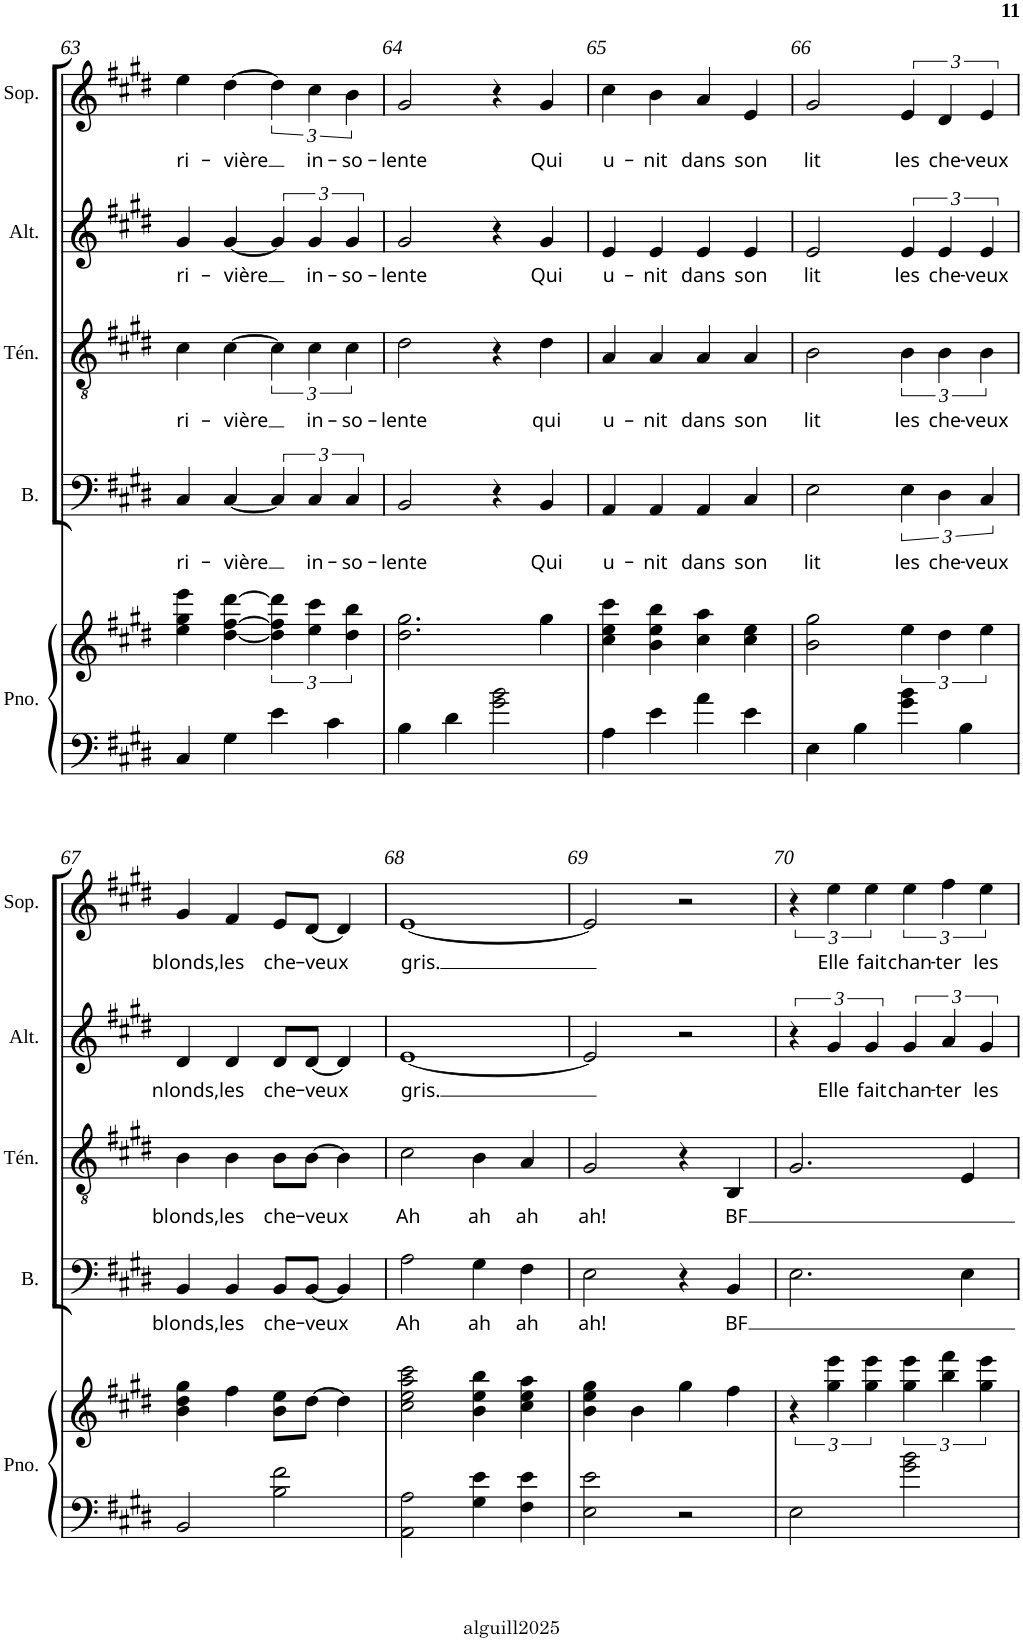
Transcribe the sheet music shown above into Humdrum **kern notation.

**kern	**kern	**kern	**text	**kern	**text	**kern	**text	**kern	**text
*part5	*part5	*part4	*part4	*part3	*part3	*part2	*part2	*part1	*part1
*staff6	*staff5	*staff4	*staff4	*staff3	*staff3	*staff2	*staff2	*staff1	*staff1
*I"Piano	*	*I"Basse	*	*I"Ténor	*	*I"Alto	*	*I"Soprano	*
*I'Pno.	*	*I'B.	*	*I'Tén.	*	*I'Alt.	*	*I'Sop.	*
!!LO:PB:g=z
*clefF4	*clefG2	*clefF4	*	*clefGv2	*	*clefG2	*	*clefG2	*
*k[f#c#g#d#]	*k[f#c#g#d#]	*k[f#c#g#d#]	*	*k[f#c#g#d#]	*	*k[f#c#g#d#]	*	*k[f#c#g#d#]	*
*E:	*E:	*E:	*	*E:	*	*E:	*	*E:	*
*M4/4	*M4/4	*M4/4	*	*M4/4	*	*M4/4	*	*M4/4	*
*met(c)	*met(c)	*met(c)	*	*met(c)	*	*met(c)	*	*met(c)	*
=63	=63	=63	=63	=63	=63	=63	=63	=63	=63
!	!	!	!LO:LY:b	!	!LO:LY:b	!	!LO:LY:b	!	!LO:LY:b
4C#/	4ee\ 4gg#\ 4eee\	4C#/	ri-	4c#\	ri-	4g#/	ri-	4ee\	ri-
!	!	!	!LO:LY:b	!	!LO:LY:b	!	!LO:LY:b	!	!LO:LY:b
4G#\	[4dd#\ [4ff#\ [4ddd#\	[4C#/	-vière	[4c#\	-vière	[4g#/	-vière	[4dd#\	-vière
4e\	6dd#\] 6ff#\] 6ddd#\]	6C#/]	.	6c#\]	.	6g#/]	.	6dd#\]	.
!	!	!	!LO:LY:b	!	!LO:LY:b	!	!LO:LY:b	!	!LO:LY:b
.	6ee\ 6ccc#\	6C#/	in-	6c#\	in-	6g#/	in-	6cc#\	in-
4c#\	.	.	.	.	.	.	.	.	.
!	!	!	!LO:LY:b	!	!LO:LY:b	!	!LO:LY:b	!	!LO:LY:b
.	6dd#\ 6bb\	6C#/	-so-	6c#\	-so-	6g#/	-so-	6b\	-so-
=64	=64	=64	=64	=64	=64	=64	=64	=64	=64
!	!	!	!LO:LY:b	!	!LO:LY:b	!	!LO:LY:b	!	!LO:LY:b
4B\	2.dd#\ 2.gg#\	2BB/	-lente	2d#\	-lente	2g#/	-lente	2g#/	-lente
4d#\	.	.	.	.	.	.	.	.	.
2g#\ 2b\	.	4r	.	4r	.	4r	.	4r	.
!	!	!	!LO:LY:b	!	!LO:LY:b	!	!LO:LY:b	!	!LO:LY:b
.	4gg#\	4BB/	Qui	4d#\	qui	4g#/	Qui	4g#/	Qui
=65	=65	=65	=65	=65	=65	=65	=65	=65	=65
!	!	!	!LO:LY:b	!	!LO:LY:b	!	!LO:LY:b	!	!LO:LY:b
4A\	4cc#\ 4ee\ 4ccc#\	4AA/	u-	4A/	u-	4e/	u-	4cc#\	u-
!	!	!	!LO:LY:b	!	!LO:LY:b	!	!LO:LY:b	!	!LO:LY:b
4e\	4b\ 4ee\ 4bb\	4AA/	-nit	4A/	-nit	4e/	-nit	4b\	-nit
!	!	!	!LO:LY:b	!	!LO:LY:b	!	!LO:LY:b	!	!LO:LY:b
4a\	4cc#\ 4aa\	4AA/	dans	4A/	dans	4e/	dans	4a/	dans
!	!	!	!LO:LY:b	!	!LO:LY:b	!	!LO:LY:b	!	!LO:LY:b
4e\	4cc#\ 4ee\	4C#/	son	4A/	son	4e/	son	4e/	son
=66	=66	=66	=66	=66	=66	=66	=66	=66	=66
!	!	!	!LO:LY:b	!	!LO:LY:b	!	!LO:LY:b	!	!LO:LY:b
4E\	2b\ 2gg#\	2E\	lit	2B\	lit	2e/	lit	2g#/	lit
4B\	.	.	.	.	.	.	.	.	.
!	!	!	!LO:LY:b	!	!LO:LY:b	!	!LO:LY:b	!	!LO:LY:b
4g#\ 4b\	6ee\	6E\	les	6B\	les	6e/	les	6e/	les
!	!	!	!LO:LY:b	!	!LO:LY:b	!	!LO:LY:b	!	!LO:LY:b
.	6dd#\	6D#\	che-	6B\	che-	6e/	che-	6d#/	che-
4B\	.	.	.	.	.	.	.	.	.
!	!	!	!LO:LY:b	!	!LO:LY:b	!	!LO:LY:b	!	!LO:LY:b
.	6ee\	6C#/	-veux	6B\	-veux	6e/	-veux	6e/	-veux
!!LO:LB:g=z
=67	=67	=67	=67	=67	=67	=67	=67	=67	=67
!	!	!	!LO:LY:b	!	!LO:LY:b	!	!LO:LY:b	!	!LO:LY:b
2BB/	4b\ 4dd#\ 4gg#\	4BB/	blonds,	4B\	blonds,	4d#/	nlonds,	4g#/	blonds,
!	!	!	!LO:LY:b	!	!LO:LY:b	!	!LO:LY:b	!	!LO:LY:b
.	4ff#\	4BB/	les	4B\	les	4d#/	les	4f#/	les
!	!	!	!LO:LY:b	!	!LO:LY:b	!	!LO:LY:b	!	!LO:LY:b
2B\ 2f#\	8b\ 8ee\L	8BB/L	che-	8B\L	che-	8d#/L	che-	8e/L	che-
!	!	!	!LO:LY:b	!	!LO:LY:b	!	!LO:LY:b	!	!LO:LY:b
.	[8dd#\J	[8BB/J	-veux	[8B\J	-veux	[8d#/J	-veux	[8d#/J	-veux
.	4dd#\]	4BB/]	.	4B\]	.	4d#/]	.	4d#/]	.
=68	=68	=68	=68	=68	=68	=68	=68	=68	=68
!	!	!	!LO:LY:b	!	!LO:LY:b	!	!LO:LY:b	!	!LO:LY:b
2AA\ 2A\	2cc#\ 2ee\ 2aa\ 2ccc#\	2A\	Ah	2c#\	Ah	[1e	gris.	[1e	gris.
!	!	!	!LO:LY:b	!	!LO:LY:b	!	!	!	!
4G#\ 4e\	4b\ 4ee\ 4bb\	4G#\	ah	4B\	ah	.	.	.	.
!	!	!	!LO:LY:b	!	!LO:LY:b	!	!	!	!
4F#\ 4e\	4cc#\ 4ee\ 4aa\	4F#\	ah	4A/	ah	.	.	.	.
=69	=69	=69	=69	=69	=69	=69	=69	=69	=69
!	!	!	!LO:LY:b	!	!LO:LY:b	!	!	!	!
2E\ 2e\	4b\ 4ee\ 4gg#\	2E\	ah!	2G#/	ah!	2e/]	.	2e/]	.
.	4b\	.	.	.	.	.	.	.	.
2r	4gg#\	4r	.	4r	.	2r	.	2r	.
!	!	!	!LO:LY:b	!	!LO:LY:b	!	!	!	!
.	4ff#\	4BB/	BF	4BB/	BF	.	.	.	.
=70	=70	=70	=70	=70	=70	=70	=70	=70	=70
2E\	6r	2.E\	.	2.G#/	.	6r	.	6r	.
!	!	!	!	!	!	!	!LO:LY:b	!	!LO:LY:b
.	6gg#\ 6eee\	.	.	.	.	6g#/	Elle	6ee\	Elle
!	!	!	!	!	!	!	!LO:LY:b	!	!LO:LY:b
.	6gg#\ 6eee\	.	.	.	.	6g#/	fait	6ee\	fait
!	!	!	!	!	!	!	!LO:LY:b	!	!LO:LY:b
2g#\ 2b\	6gg#\ 6eee\	.	.	.	.	6g#/	chan-	6ee\	chan-
!	!	!	!	!	!	!	!LO:LY:b	!	!LO:LY:b
.	6bb\ 6fff#\	.	.	.	.	6a/	-ter	6ff#\	-ter
.	.	4E\	.	4E/	.	.	.	.	.
!	!	!	!	!	!	!	!LO:LY:b	!	!LO:LY:b
.	6gg#\ 6eee\	.	.	.	.	6g#/	les	6ee\	les
=	=	=	=	=	=	=	=	=	=
*-	*-	*-	*-	*-	*-	*-	*-	*-	*-
